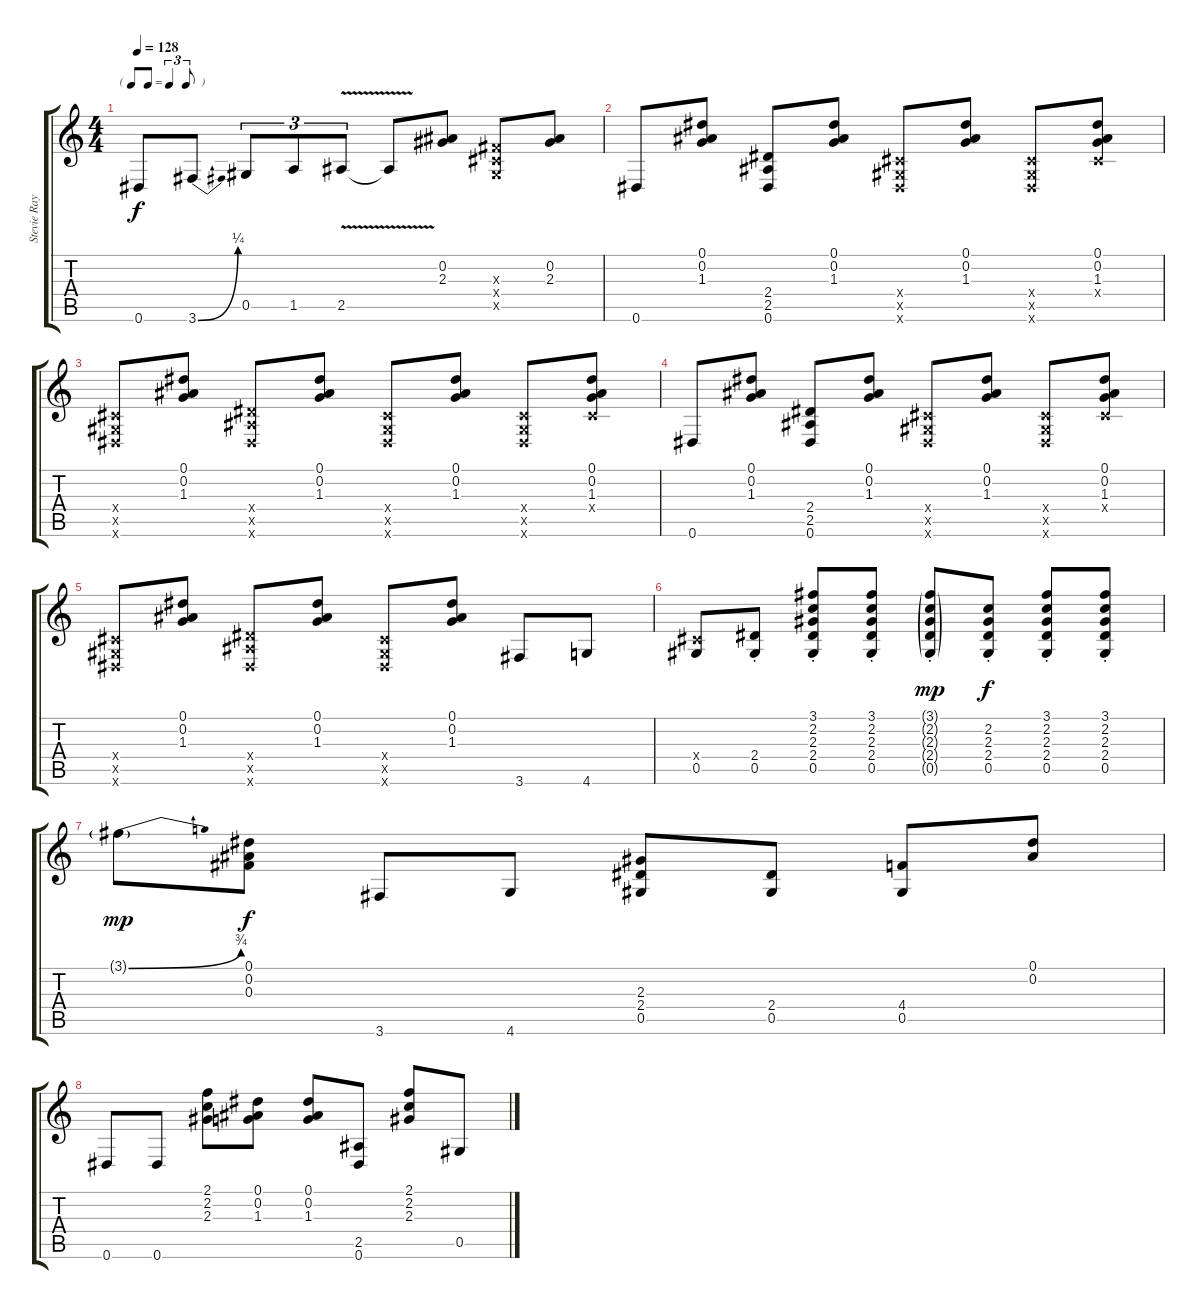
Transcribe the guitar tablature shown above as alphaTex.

\track ("Stevie Ray" "Stevie Ray") {instrument electricguitarjazz}
\staff {score tabs}
\tuning (Eb4 Bb3 Gb3 Db3 Ab2 Eb2) {hide}
\ts (4 4)
\tf triplet8th
\tempo 128
\clef g2
\ks c
0.6.8{dy f} 3.6{be (bend 0 0 60 1)}.8 0.5.8{tu (3 2)} 1.5.8{tu (3 2)} 2.5{v}.8{tu (3 2)} 2.5{t}.8 (0.2 2.3).8 (0.3{x} 0.4{x} 0.5{x}).8 (0.2 2.3).8 |
0.6.8 (0.1 0.2 1.3).8 (2.4 2.5 0.6).8 (0.1 0.2 1.3).8 (0.4{x} 0.5{x} 0.6{x}).8 (0.1 0.2 1.3).8 (0.4{x} 0.5{x} 0.6{x}).8 (0.1 0.2 1.3 0.4{x}).8 |
(0.4{x} 0.5{x} 0.6{x}).8 (0.1 0.2 1.3).8 (2.4{x} 2.5{x} 0.6{x}).8 (0.1 0.2 1.3).8 (0.4{x} 0.5{x} 0.6{x}).8 (0.1 0.2 1.3).8 (0.4{x} 0.5{x} 0.6{x}).8 (0.1 0.2 1.3 0.4{x}).8 |
0.6.8 (0.1 0.2 1.3).8 (2.4 2.5 0.6).8 (0.1 0.2 1.3).8 (0.4{x} 0.5{x} 0.6{x}).8 (0.1 0.2 1.3).8 (0.4{x} 0.5{x} 0.6{x}).8 (0.1 0.2 1.3 0.4{x}).8 |
(0.4{x} 0.5{x} 0.6{x}).8 (0.1 0.2 1.3).8 (2.4{x} 2.5{x} 0.6{x}).8 (0.1 0.2 1.3).8 (0.4{x} 0.5{x} 0.6{x}).8 (0.1 0.2 1.3).8 3.6.8 4.6.8 |
(0.4{x} 0.5).8 (2.4 0.5{st}).8 (3.1 2.2 2.3 2.4 0.5{st}).8 (3.1 2.2 2.3 2.4 0.5{st}).8 (3.1{g} 2.2{g} 2.3{g} 2.4{g} 0.5{g st}).8{dy mp} (2.2 2.3 2.4 0.5{st}).8{dy f} (3.1 2.2 2.3 2.4 0.5{st}).8 (3.1 2.2 2.3 2.4 0.5{st}).8 |
3.1{be (bend 0 0 60 3) g}.8{dy mp} (0.1 0.2 0.3).8{dy f} 3.6.8 4.6.8 (2.3 2.4 0.5).8 (2.4 0.5).8 (4.4 0.5).8 (0.1 0.2).8 |
0.6.8 0.6.8 (2.1 2.2 2.3).8 (0.1 0.2 1.3).8 (0.1 0.2 1.3).8 (2.5 0.6).8 (2.1 2.2 2.3).8 0.5.8
